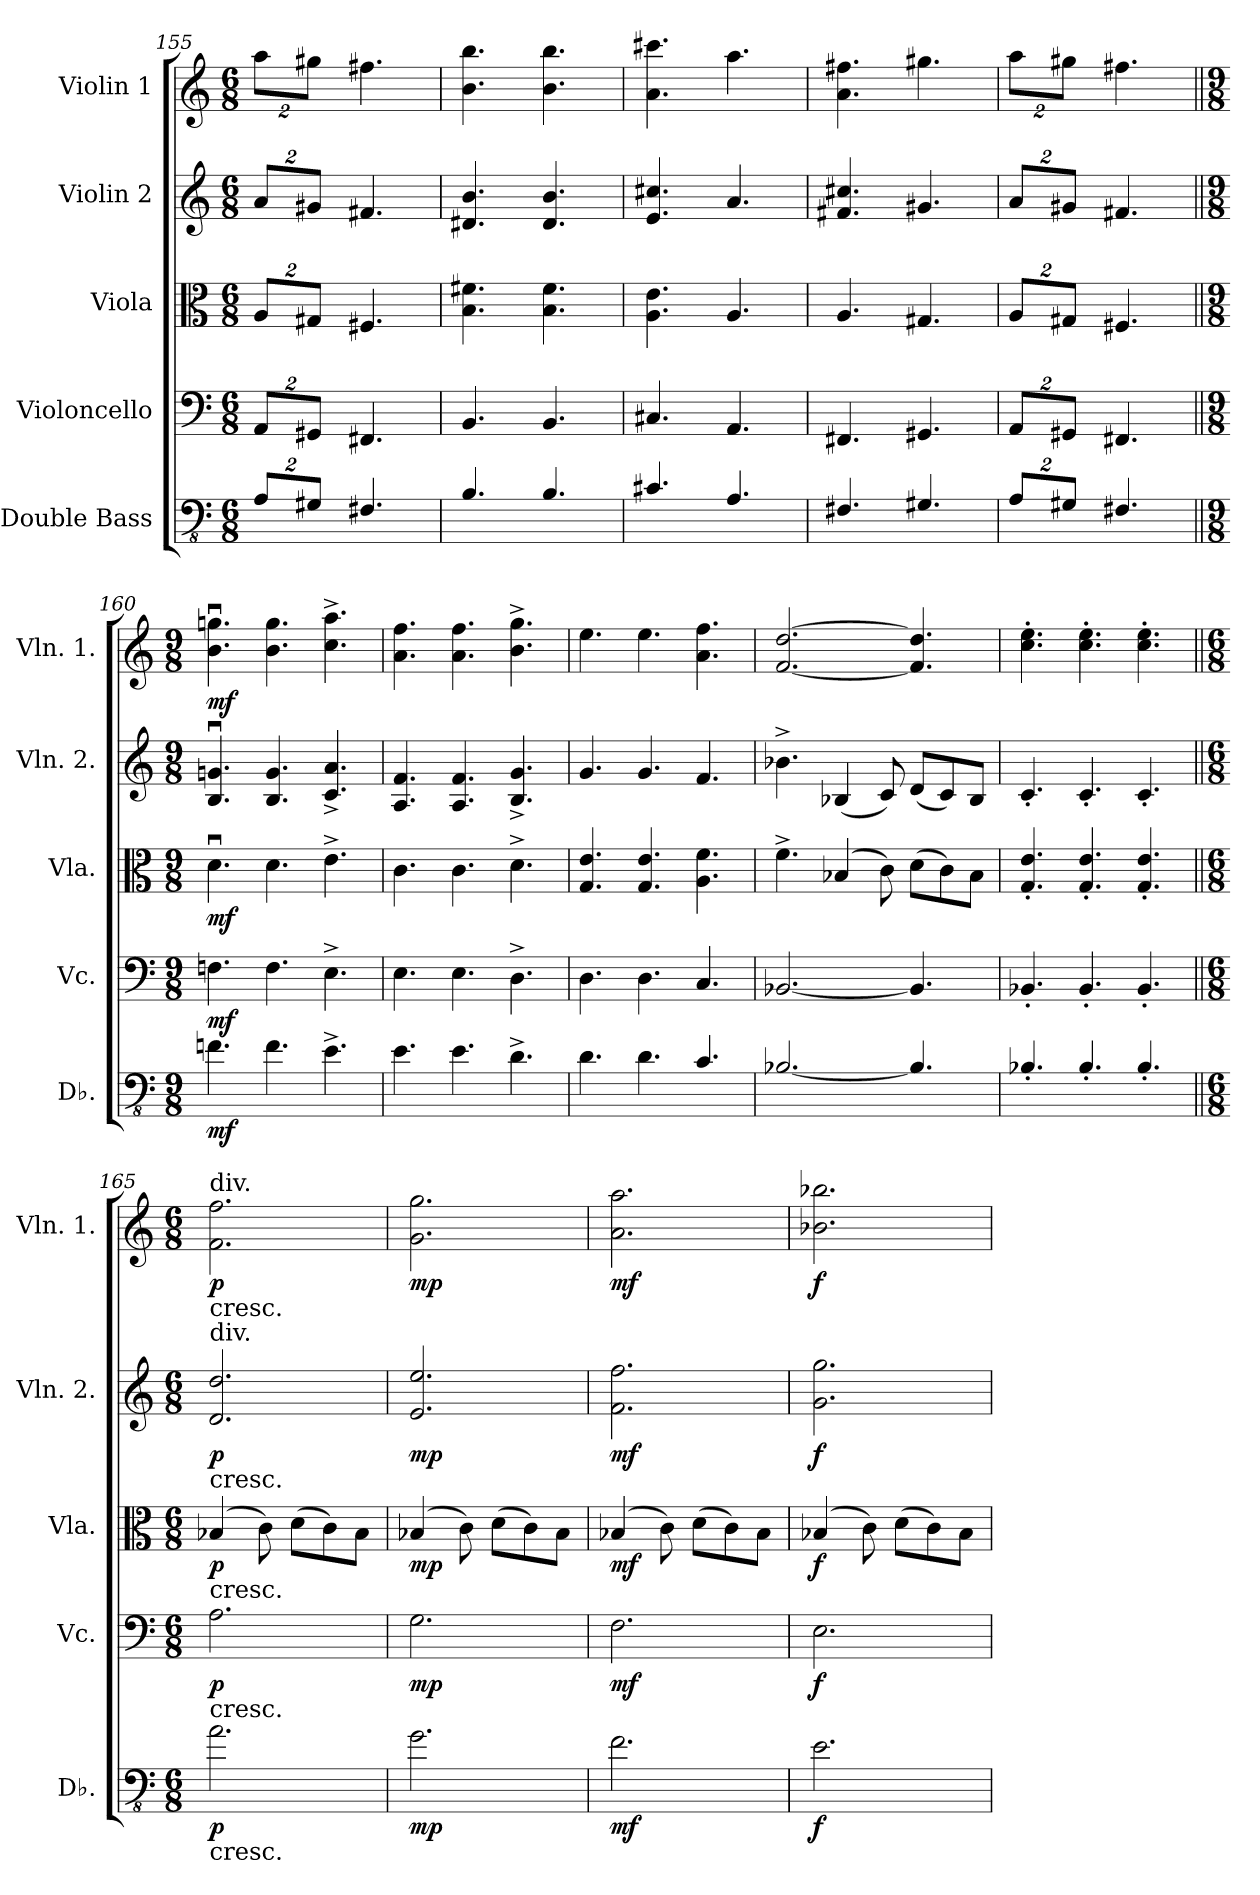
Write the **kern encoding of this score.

**kern	**dynam	**kern	**dynam	**kern	**dynam	**kern	**dynam	**kern	**dynam
*part5	*part5	*part4	*part4	*part3	*part3	*part2	*part2	*part1	*part1
*staff5	*staff5	*staff4	*staff4	*staff3	*staff3	*staff2	*staff2	*staff1	*staff1
*I"Double Bass	*	*I"Violoncello	*	*I"Viola	*	*I"Violin 2	*	*I"Violin 1	*
*I'Db.	*	*I'Vc.	*	*I'Vla.	*	*I'Vln. 2.	*	*I'Vln. 1.	*
*clefFv4	*	*clefF4	*	*clefC3	*	*clefG2	*	*clefG2	*
*ITrd7c12	*	*	*	*	*	*	*	*	*
*k[]	*	*k[]	*	*k[]	*	*k[]	*	*k[]	*
*M6/8	*	*M6/8	*	*M6/8	*	*M6/8	*	*M6/8	*
*Xbrackettup	*	*Xbrackettup	*	*Xbrackettup	*	*Xbrackettup	*	*Xbrackettup	*
=155	=155	=155	=155	=155	=155	=155	=155	=155	=155
16%3AAA/L	.	16%3AA/L	.	16%3A/L	.	16%3a/L	.	16%3aa\L	.
16%3GGG#X/J	.	16%3GG#X/J	.	16%3G#X/J	.	16%3g#X/J	.	16%3gg#X\J	.
4.FFF#X/	.	4.FF#X/	.	4.F#X/	.	4.f#X/	.	4.ff#X\	.
=156	=156	=156	=156	=156	=156	=156	=156	=156	=156
4.BBB/	.	4.BB/	.	4.B\ 4.f#X\	.	4.d#X/ 4.b/	.	4.b\ 4.bb\	.
4.BBB/	.	4.BB/	.	4.B\ 4.f#\	.	4.d#/ 4.b/	.	4.b\ 4.bb\	.
=157	=157	=157	=157	=157	=157	=157	=157	=157	=157
4.CC#X/	.	4.C#X/	.	4.A\ 4.e\	.	4.e/ 4.cc#X/	.	4.a\ 4.ccc#X\	.
4.AAA/	.	4.AA/	.	4.A/	.	4.a/	.	4.aa\	.
=158	=158	=158	=158	=158	=158	=158	=158	=158	=158
4.FFF#X/	.	4.FF#X/	.	4.A/	.	4.f#X/ 4.cc#X/	.	4.a\ 4.ff#X\	.
4.GGG#X/	.	4.GG#X/	.	4.G#X/	.	4.g#X/	.	4.gg#X\	.
=159	=159	=159	=159	=159	=159	=159	=159	=159	=159
16%3AAA/L	.	16%3AA/L	.	16%3A/L	.	16%3a/L	.	16%3aa\L	.
16%3GGG#X/J	.	16%3GG#X/J	.	16%3G#X/J	.	16%3g#X/J	.	16%3gg#X\J	.
4.FFF#X/	.	4.FF#X/	.	4.F#X/	.	4.f#X/	.	4.ff#X\	.
!!LO:PB:g=z
=160||	=160||	=160||	=160||	=160||	=160||	=160||	=160||	=160||	=160||
*M9/8	*	*M9/8	*	*M9/8	*	*M9/8	*	*M9/8	*
!	!LO:DY:b	!	!LO:DY:b	!	!LO:DY:b	!	!LO:DY:b	!	!
!	!	!	!	!	!	!	!LO:DY:n=1:b	!	!LO:DY:b
4.FFn\	mf	4.Fn\	mf	4.du\	mf	4.B/u 4.gn/u	mf mf	4.b\u 4.ggn\u	mf
4.FF\	.	4.F\	.	4.d\	.	4.B/ 4.g/	.	4.b\ 4.gg\	.
4.EE^\	.	4.E^\	.	4.e^\	.	4.c/^ 4.a/^	.	4.cc\^ 4.aa\^	.
=161	=161	=161	=161	=161	=161	=161	=161	=161	=161
4.EE\	.	4.E\	.	4.c\	.	4.A/ 4.f/	.	4.a\ 4.ff\	.
4.EE\	.	4.E\	.	4.c\	.	4.A/ 4.f/	.	4.a\ 4.ff\	.
4.DD^\	.	4.D^\	.	4.d^\	.	4.B/^ 4.g/^	.	4.b\^ 4.gg\^	.
=162	=162	=162	=162	=162	=162	=162	=162	=162	=162
4.DD\	.	4.D\	.	4.G/ 4.e/	.	4.g/	.	4.ee\	.
4.DD\	.	4.D\	.	4.G/ 4.e/	.	4.g/	.	4.ee\	.
4.CC/	.	4.C/	.	4.A\ 4.f\	.	4.f/	.	4.a\ 4.ff\	.
=163	=163	=163	=163	=163	=163	=163	=163	=163	=163
[2.BBB-X/	.	[2.BB-X/	.	4.f^\	.	4.b-X^\	.	[2.f/ [2.dd/	.
.	.	.	.	(4B-X/	.	(4B-X/	.	.	.
.	.	.	.	8c\)	.	8c/)	.	.	.
4.BBB-/]	.	4.BB-/]	.	(8d\L	.	(8d/L	.	4.f/] 4.dd/]	.
.	.	.	.	8c\)	.	8c/)	.	.	.
.	.	.	.	8B-\J	.	8B-/J	.	.	.
=164	=164	=164	=164	=164	=164	=164	=164	=164	=164
4.BBB-X'/	.	4.BB-X'/	.	4.G/' 4.e/'	.	4.c'/	.	4.cc\' 4.ee\'	.
4.BBB-'/	.	4.BB-'/	.	4.G/' 4.e/'	.	4.c'/	.	4.cc\' 4.ee\'	.
4.BBB-'/	.	4.BB-'/	.	4.G/' 4.e/'	.	4.c'/	.	4.cc\' 4.ee\'	.
=165||	=165||	=165||	=165||	=165||	=165||	=165||	=165||	=165||	=165||
*M6/8	*	*M6/8	*	*M6/8	*	*M6/8	*	*M6/8	*
!	!	!	!	!	!	!	!	!LO:TX:a:t=div.	!
!	!	!	!	!	!	!	!	!LO:TX:b:t=cresc.	!
!	!	!	!	!	!	!LO:TX:a:t=div.	!	!	!
!	!	!	!	!	!	!LO:TX:b:t=cresc.	!	!	!
!	!	!	!	!LO:TX:b:t=cresc.	!	!	!	!	!
!	!	!LO:TX:b:t=cresc.	!	!	!	!	!	!	!
!LO:TX:b:t=cresc.	!	!	!	!	!	!	!	!	!
!	!LO:DY:b	!	!LO:DY:b	!	!LO:DY:b	!	!LO:DY:b	!	!LO:DY:b
2.AA\	p	2.A\	p	(4B-X/	p	2.d/ 2.dd/	p	2.f\ 2.ff\	p
.	.	.	.	8c\)	.	.	.	.	.
.	.	.	.	(8d\L	.	.	.	.	.
.	.	.	.	8c\)	.	.	.	.	.
.	.	.	.	8B-\J	.	.	.	.	.
=166	=166	=166	=166	=166	=166	=166	=166	=166	=166
!	!LO:DY:b	!	!LO:DY:b	!	!LO:DY:b	!	!LO:DY:b	!	!LO:DY:b
2.GG\	mp	2.G\	mp	(4B-X/	mp	2.e/ 2.ee/	mp	2.g\ 2.gg\	mp
.	.	.	.	8c\)	.	.	.	.	.
.	.	.	.	(8d\L	.	.	.	.	.
.	.	.	.	8c\)	.	.	.	.	.
.	.	.	.	8B-\J	.	.	.	.	.
!!LO:LB:g=z
=167	=167	=167	=167	=167	=167	=167	=167	=167	=167
!	!LO:DY:b	!	!LO:DY:b	!	!LO:DY:b	!	!LO:DY:b	!	!LO:DY:b
2.FF\	mf	2.F\	mf	(4B-X/	mf	2.f\ 2.ff\	mf	2.a\ 2.aa\	mf
.	.	.	.	8c\)	.	.	.	.	.
.	.	.	.	(8d\L	.	.	.	.	.
.	.	.	.	8c\)	.	.	.	.	.
.	.	.	.	8B-\J	.	.	.	.	.
=168	=168	=168	=168	=168	=168	=168	=168	=168	=168
!	!LO:DY:b	!	!LO:DY:b	!	!LO:DY:b	!	!LO:DY:b	!	!LO:DY:b
2.EE\	f	2.E\	f	(4B-X/	f	2.g\ 2.gg\	f	2.b-X\ 2.bb-X\	f
.	.	.	.	8c\)	.	.	.	.	.
.	.	.	.	(8d\L	.	.	.	.	.
.	.	.	.	8c\)	.	.	.	.	.
.	.	.	.	8B-\J	.	.	.	.	.
=	=	=	=	=	=	=	=	=	=
*-	*-	*-	*-	*-	*-	*-	*-	*-	*-
